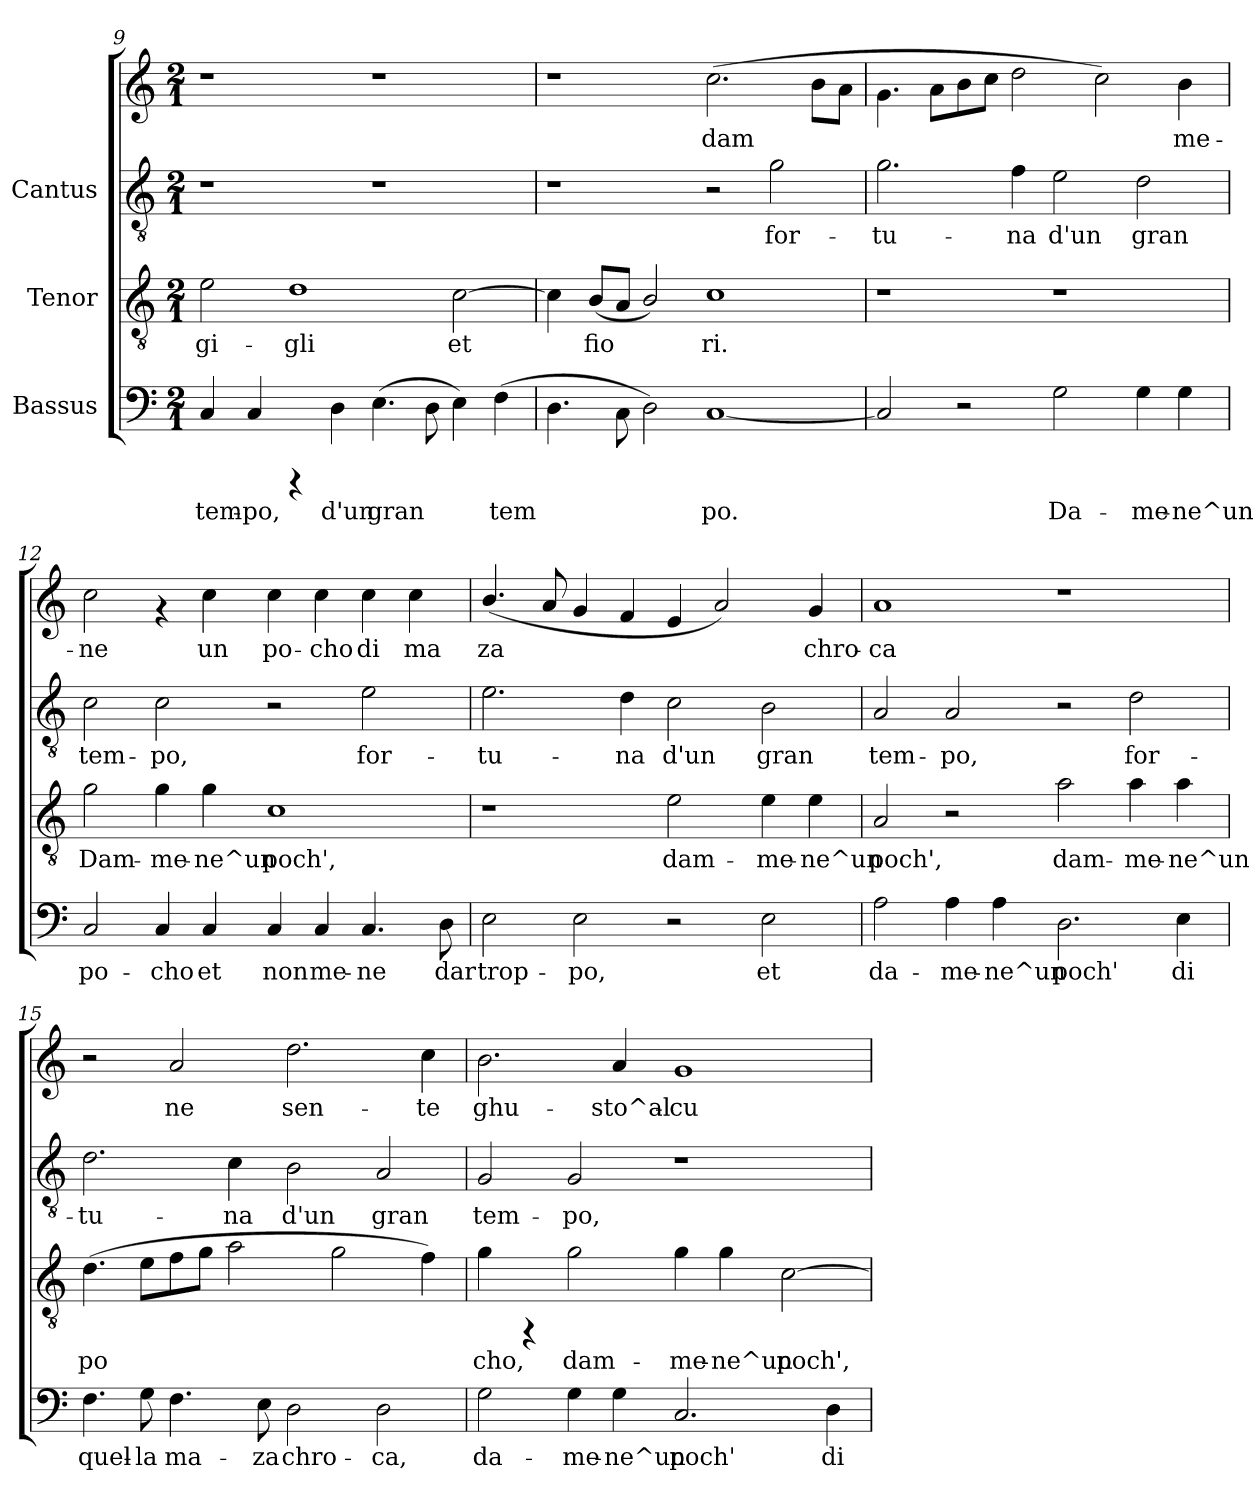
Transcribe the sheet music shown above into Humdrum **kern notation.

**kern	**text	**kern	**text	**kern	**text	**kern	**text
*part3	*part3	*part2	*part2	*part1	*part1	*part1	*part1
*staff4	*staff4	*staff3	*staff3	*staff2	*staff2	*staff1	*staff1
*I"Bassus	*	*I"Tenor	*	*I"Cantus	*	*	*
!!LO:PB:g=z
*clefF4	*	*clefGv2	*	*clefGv2	*	*clefG2	*
*M2/1	*	*M2/1	*	*M2/1	*	*M2/1	*
=9	=9	=9	=9	=9	=9	=9	=9
!	!LO:LY:b:cj	!	!LO:LY:b:cj	!	!	!	!
4C/	tem-	2e\	gi-	1r	.	1r	.
!	!LO:LY:b:cj	!	!	!	!	!	!
4C/	-po,	.	.	.	.	.	.
!	!	!	!LO:LY:b:cj	!	!	!	!
4rCCC	.	1d	-gli	.	.	.	.
!	!LO:LY:b:cj	!	!	!	!	!	!
4D\	d'un	.	.	.	.	.	.
!	!LO:LY:b:cj	!	!	!	!	!	!
(>4.E\	gran	.	.	1r	.	1r	.
!	!LO:LY:b:cj	!	!	!	!	!	!
8D\	.	.	.	.	.	.	.
!	!LO:LY:b:cj	!	!LO:LY:b:cj	!	!	!	!
4E\)	.	[>2c\	et	.	.	.	.
!	!LO:LY:b:cj	!	!	!	!	!	!
(>4F\	tem-	.	.	.	.	.	.
=10	=10	=10	=10	=10	=10	=10	=10
!	!LO:LY:b:cj	!	!LO:LY:b:cj	!	!	!	!
4.D\	-	4c\]	.	1r	.	1r	.
!	!	!	!LO:LY:b:cj	!	!	!	!
.	.	(<8B/L	fio-	.	.	.	.
!	!LO:LY:b:cj	!	!LO:LY:b:cj	!	!	!	!
8C\	.	8A/J	-	.	.	.	.
!	!LO:LY:b:cj	!	!LO:LY:b:cj	!	!	!	!
2D\)	.	2B/)	.	.	.	.	.
!	!LO:LY:b:cj	!	!LO:LY:b:cj	!	!	!	!LO:LY:b:cj
[<1C	po.	1c	ri.	2r	.	(>2.cc\	dam-
!	!	!	!	!	!LO:LY:b:cj	!	!
.	.	.	.	2g\	-for-	.	.
!	!	!	!	!	!	!	!LO:LY:b:cj
.	.	.	.	.	.	8b\L	--
!	!	!	!	!	!	!	!LO:LY:b:cj
.	.	.	.	.	.	8a\J	--
=11	=11	=11	=11	=11	=11	=11	=11
!	!LO:LY:b:cj	!	!	!	!LO:LY:b:cj	!	!LO:LY:b:cj
2C/]	.	1r	.	2.g\	-tu-	4.g\	-
!	!	!	!	!	!	!	!LO:LY:b:cj
.	.	.	.	.	.	8a\L	.
!	!	!	!	!	!	!	!LO:LY:b:cj
2r	.	.	.	.	.	8b\	.
!	!	!	!	!	!	!	!LO:LY:b:cj
.	.	.	.	.	.	8cc\J	.
!	!	!	!	!	!LO:LY:b:cj	!	!LO:LY:b:cj
.	.	.	.	4f\	-na	2dd\	.
!	!LO:LY:b:cj	!	!	!	!LO:LY:b:cj	!	!
2G\	Da-	1r	.	2e\	d'un	.	.
!	!	!	!	!	!	!	!LO:LY:b:cj
.	.	.	.	.	.	2cc\)	.
!	!LO:LY:b:cj	!	!	!	!LO:LY:b:cj	!	!
4G\	-me-	.	.	2d\	gran	.	.
!	!LO:LY:b:cj	!	!	!	!	!	!LO:LY:b:cj
4G\	-ne^un	.	.	.	.	4b\	me-
!!LO:LB:g=z
=12	=12	=12	=12	=12	=12	=12	=12
!	!LO:LY:b:cj	!	!LO:LY:b:cj	!	!LO:LY:b:cj	!	!LO:LY:b:cj
2C/	po-	2g\	Dam-	2c\	tem-	2cc\	ne
!	!LO:LY:b:cj	!	!LO:LY:b:cj	!	!LO:LY:b:cj	!	!
4C/	-cho	4g\	-me-	2c\	-po,	4rf	.
!	!LO:LY:b:cj	!	!LO:LY:b:cj	!	!	!	!LO:LY:b:cj
4C/	et	4g\	-ne^un	.	.	4cc\	un
!	!LO:LY:b:cj	!	!LO:LY:b:cj	!	!	!	!LO:LY:b:cj
4C/	non	1c	poch',	2r	.	4cc\	po-
!	!LO:LY:b:cj	!	!	!	!	!	!LO:LY:b:cj
4C/	me-	.	.	.	.	4cc\	-cho
!	!LO:LY:b:cj	!	!	!	!LO:LY:b:cj	!	!LO:LY:b:cj
4.C/	-ne	.	.	2e\	for-	4cc\	di
!	!	!	!	!	!	!	!LO:LY:b:cj
.	.	.	.	.	.	4cc\	ma
!	!LO:LY:b:cj	!	!	!	!	!	!
8D\	dar	.	.	.	.	.	.
=13	=13	=13	=13	=13	=13	=13	=13
!	!LO:LY:b:cj	!	!	!	!LO:LY:b:cj	!	!LO:LY:b:cj
2E\	trop-	1r	.	2.e\	-tu-	(<4.b/	-za
!	!	!	!	!	!	!	!LO:LY:b:cj
.	.	.	.	.	.	8a/	.
!	!LO:LY:b:cj	!	!	!	!	!	!LO:LY:b:cj
2E\	-po,	.	.	.	.	4g/	.
!	!	!	!	!	!LO:LY:b:cj	!	!LO:LY:b:cj
.	.	.	.	4d\	-na	4f/	.
!	!	!	!LO:LY:b:cj	!	!LO:LY:b:cj	!	!LO:LY:b:cj
2r	.	2e\	dam-	2c\	d'un	4e/	.
!	!	!	!	!	!	!	!LO:LY:b:cj
.	.	.	.	.	.	2a/)	.
!	!LO:LY:b:cj	!	!LO:LY:b:cj	!	!LO:LY:b:cj	!	!
2E\	et	4e\	-me-	2B\	gran	.	.
!	!	!	!LO:LY:b:cj	!	!	!	!LO:LY:b:cj
.	.	4e\	-ne^un	.	.	4g/	chro-
!!LO:LB:g=z
=14	=14	=14	=14	=14	=14	=14	=14
!	!LO:LY:b:cj	!	!LO:LY:b:cj	!	!LO:LY:b:cj	!	!LO:LY:b:cj
2A\	da-	2A/	poch',	2A/	tem-	1a	ca
!	!LO:LY:b:cj	!	!	!	!LO:LY:b:cj	!	!
4A\	-me-	2r	.	2A/	-po,	.	.
!	!LO:LY:b:cj	!	!	!	!	!	!
4A\	-ne^un	.	.	.	.	.	.
!	!LO:LY:b:cj	!	!LO:LY:b:cj	!	!	!	!
2.D\	poch'	2a\	dam-	2r	.	1r	.
!	!	!	!LO:LY:b:cj	!	!LO:LY:b:cj	!	!
.	.	4a\	-me-	2d\	for-	.	.
!	!LO:LY:b:cj	!	!LO:LY:b:cj	!	!	!	!
4E\	di	4a\	-ne^un	.	.	.	.
=15	=15	=15	=15	=15	=15	=15	=15
!	!LO:LY:b:cj	!	!LO:LY:b:cj	!	!LO:LY:b:cj	!	!
4.F\	quel-	(>4.d\	po-	2.d\	tu-	2r	.
!	!LO:LY:b:cj	!	!LO:LY:b:cj	!	!	!	!
8G\	-la	8e\L	--	.	.	.	.
!	!LO:LY:b:cj	!	!LO:LY:b:cj	!	!	!	!LO:LY:b:cj
4.F\	ma-	8f\	--	.	.	2a/	-ne
!	!	!	!LO:LY:b:cj	!	!	!	!
.	.	8g\J	--	.	.	.	.
!	!	!	!LO:LY:b:cj	!	!LO:LY:b:cj	!	!
.	.	2a\	--	4c\	-na	.	.
!	!LO:LY:b:cj	!	!	!	!	!	!
8E\	-za	.	.	.	.	.	.
!	!LO:LY:b:cj	!	!	!	!LO:LY:b:cj	!	!LO:LY:b:cj
2D\	chro-	.	.	2B\	d'un	2.dd\	sen-
!	!	!	!LO:LY:b:cj	!	!	!	!
.	.	2g\	--	.	.	.	.
!	!LO:LY:b:cj	!	!	!	!LO:LY:b:cj	!	!
2D\	-ca,	.	.	2A/	gran	.	.
!	!	!	!LO:LY:b:cj	!	!	!	!LO:LY:b:cj
.	.	4f\)	--	.	.	4cc\	-te
!!LO:PB:g=z
=16	=16	=16	=16	=16	=16	=16	=16
!	!LO:LY:b:cj	!	!LO:LY:b:cj	!	!LO:LY:b:cj	!	!LO:LY:b:cj
2G\	da-	4g\	-cho,	2G/	-tem-	2.b\	ghu-
.	.	4rFF	.	.	.	.	.
!	!LO:LY:b:cj	!	!LO:LY:b:cj	!	!LO:LY:b:cj	!	!
4G\	-me-	2g\	dam-	2G/	-po,	.	.
!	!LO:LY:b:cj	!	!	!	!	!	!LO:LY:b:cj
4G\	-ne^un	.	.	.	.	4a/	-sto^al-
!	!LO:LY:b:cj	!	!LO:LY:b:cj	!	!	!	!LO:LY:b:cj
2.C/	poch'	4g\	-me-	1r	.	1g	-cu-
!	!	!	!LO:LY:b:cj	!	!	!	!
.	.	4g\	-ne^un	.	.	.	.
!	!	!	!LO:LY:b:cj	!	!	!	!
.	.	[>2c\	poch',	.	.	.	.
!	!LO:LY:b:cj	!	!	!	!	!	!
4D\	di	.	.	.	.	.	.
=	=	=	=	=	=	=	=
*-	*-	*-	*-	*-	*-	*-	*-
